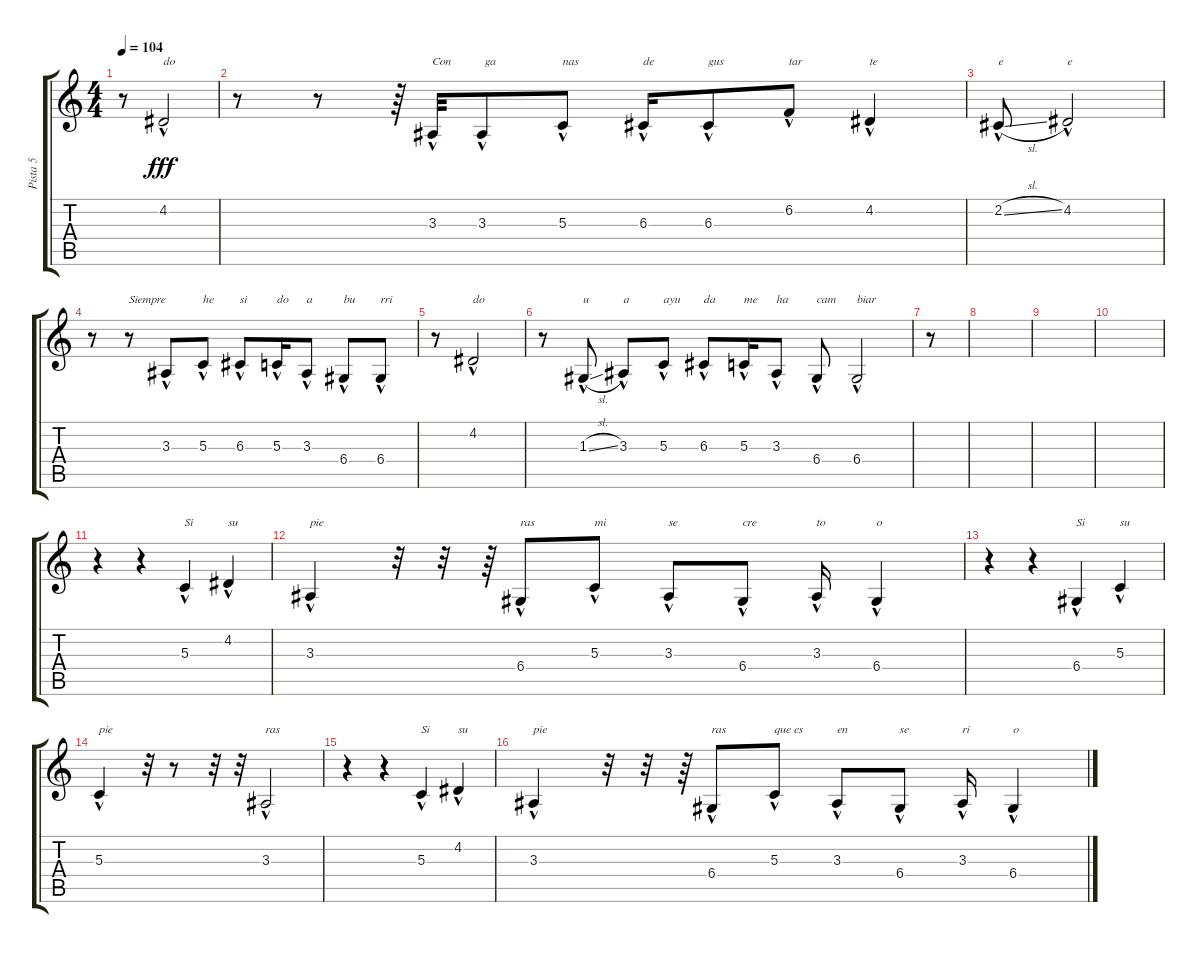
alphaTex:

\track ("Pista 5" "Pista 5") {instrument sopranosax}
\staff {score tabs}
\tuning (E4 B3 G3 D3 A2 E2) {hide}
\ts (4 4)
\tempo 104
\clef g2
\ks c
r.8{dy fff} 4.2{hac}.2{txt "do"} |
r.8 r.8 r.64 3.3{hac}.32{txt "Con "} 3.3{hac}.8{txt " ga"} 5.3{hac}.8{txt "nas"} 6.3{hac}.16{txt "de"} 6.3{hac}.8{txt "gus"} 6.2{hac}.8{txt "tar"} 4.2{hac}.4{txt "te"} |
2.2{sl hac}.8{txt "e"} 4.2{hac}.2{txt "e"} |
r.8 r.8{txt "Siempre"} 3.3{hac}.8 5.3{hac}.8{txt "he"} 6.3{hac}.8{txt "si"} 5.3{hac}.16{txt "do"} 3.3{hac}.8{txt "a"} 6.4{hac}.8{txt "bu"} 6.4{hac}.8{txt "rri"} |
r.8 4.2{hac}.2{txt "do"} |
r.8 1.3{sl hac}.8{txt "u"} 3.3{hac}.8{txt "a"} 5.3{hac}.8{txt "ayu"} 6.3{hac}.8{txt "da"} 5.3{hac}.16{txt "me"} 3.3{hac}.8{txt "ha"} 6.4{hac}.8{txt "cam"} 6.4{hac}.2{txt "biar"} |
r.8 |
|
|
|
r.4 r.4 5.3{hac}.4{txt "Si"} 4.2{hac}.4{txt "su"} |
3.3{hac}.4{txt "pie"} r.32 r.32 r.64 6.4{hac}.8{txt "ras"} 5.3{hac}.8{txt "mi"} 3.3{hac}.8{txt "se"} 6.4{hac}.8{txt "cre"} 3.3{hac}.16{txt "to"} 6.4{hac}.4{txt "o"} |
r.4 r.4 6.4{hac}.4{txt "Si "} 5.3{hac}.4{txt "su"} |
5.3{hac}.4{txt "pie"} r.32 r.8 r.32 r.32 3.3{hac}.2{txt "ras"} |
r.4 r.4 5.3{hac}.4{txt "Si"} 4.2{hac}.4{txt "su"} |
3.3{hac}.4{txt "pie"} r.32 r.32 r.64 6.4{hac}.8{txt "ras"} 5.3{hac}.8{txt "que es"} 3.3{hac}.8{txt "en"} 6.4{hac}.8{txt "se"} 3.3{hac}.16{txt "ri"} 6.4{hac}.4{txt "o"}
